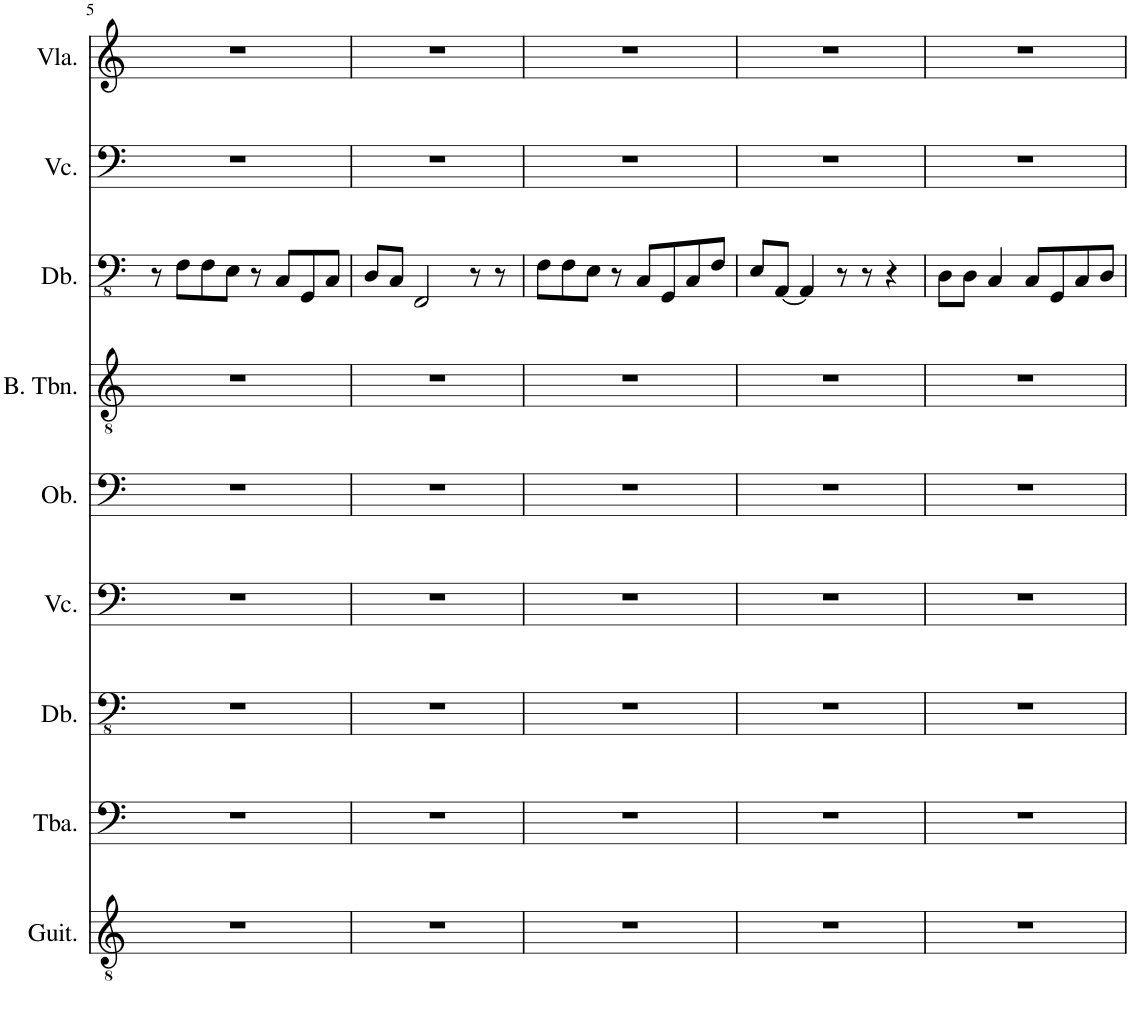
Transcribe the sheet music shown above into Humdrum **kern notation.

**kern	**kern	**kern	**kern	**kern	**kern	**kern	**kern	**kern
*part9	*part8	*part7	*part6	*part5	*part4	*part3	*part2	*part1
*staff9	*staff8	*staff7	*staff6	*staff5	*staff4	*staff3	*staff2	*staff1
*I"Classical Guitar	*I"Tuba	*I"Double Bass	*I"Violoncello	*I"Oboe	*I"Bass Trombone	*I"Double Bass	*I"Violoncello	*I"Viola
*I'Guit.	*I'Tba.	*I'Db.	*I'Vc.	*I'Ob.	*I'B. Tbn.	*I'Db.	*I'Vc.	*I'Vla.
!!LO:PB:g=z
*clefGv2	*clefF4	*clefFv4	*clefF4	*clefF4	*clefGv2	*clefFv4	*clefF4	*clefG2
*	*	*Trd7c12	*	*Trd-14c-24	*	*Trd7c12	*	*
*k[]	*k[]	*k[]	*k[]	*k[]	*k[]	*k[]	*k[]	*k[]
*M4/4	*M4/4	*M4/4	*M4/4	*M4/4	*M4/4	*M4/4	*M4/4	*M4/4
=5	=5	=5	=5	=5	=5	=5	=5	=5
1r	1r	1r	1r	1r	1r	8r	1r	1r
.	.	.	.	.	.	8FF\L	.	.
.	.	.	.	.	.	8FF\	.	.
.	.	.	.	.	.	8EE\J	.	.
.	.	.	.	.	.	8r	.	.
.	.	.	.	.	.	8CC/L	.	.
.	.	.	.	.	.	8GGG/	.	.
.	.	.	.	.	.	8CC/J	.	.
=6	=6	=6	=6	=6	=6	=6	=6	=6
1r	1r	1r	1r	1r	1r	8DD/L	1r	1r
.	.	.	.	.	.	8CC/J	.	.
.	.	.	.	.	.	2FFF/	.	.
.	.	.	.	.	.	8r	.	.
.	.	.	.	.	.	8r	.	.
=7	=7	=7	=7	=7	=7	=7	=7	=7
1r	1r	1r	1r	1r	1r	8FF\L	1r	1r
.	.	.	.	.	.	8FF\	.	.
.	.	.	.	.	.	8EE\J	.	.
.	.	.	.	.	.	8r	.	.
.	.	.	.	.	.	8CC/L	.	.
.	.	.	.	.	.	8GGG/	.	.
.	.	.	.	.	.	8CC/	.	.
.	.	.	.	.	.	8FF/J	.	.
=8	=8	=8	=8	=8	=8	=8	=8	=8
1r	1r	1r	1r	1r	1r	8EE/L	1r	1r
.	.	.	.	.	.	[8AAA/J	.	.
.	.	.	.	.	.	4AAA/]	.	.
.	.	.	.	.	.	8r	.	.
.	.	.	.	.	.	8r	.	.
.	.	.	.	.	.	4r	.	.
=9	=9	=9	=9	=9	=9	=9	=9	=9
1r	1r	1r	1r	1r	1r	8DD\L	1r	1r
.	.	.	.	.	.	8DD\J	.	.
.	.	.	.	.	.	4CC/	.	.
.	.	.	.	.	.	8CC/L	.	.
.	.	.	.	.	.	8GGG/	.	.
.	.	.	.	.	.	8CC/	.	.
.	.	.	.	.	.	8DD/J	.	.
=	=	=	=	=	=	=	=	=
*-	*-	*-	*-	*-	*-	*-	*-	*-
